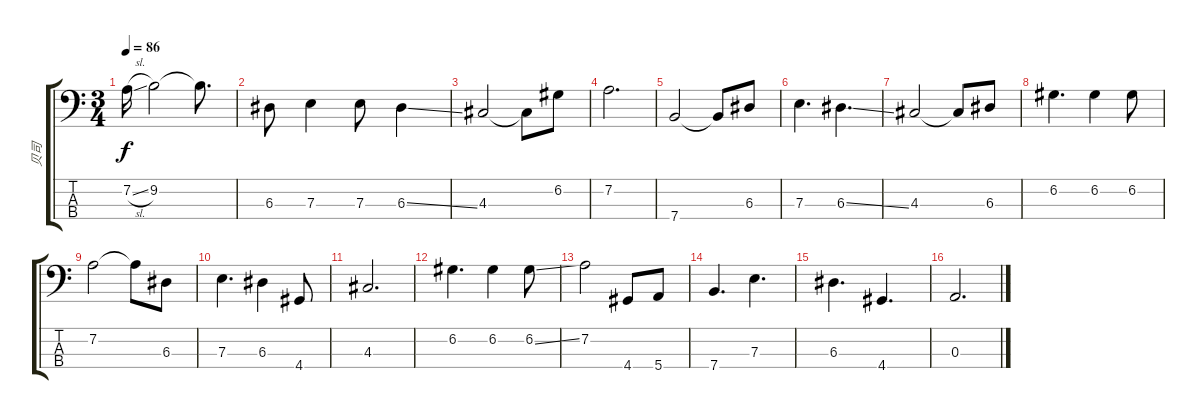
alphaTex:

\track ("贝司" "贝司") {instrument electricbassfinger}
\staff {score tabs}
\tuning (G2 D2 A1 E1) {hide}
\ts (3 4)
\tempo 86
\clef f4
\ks c
7.2{sl}.16{dy f} 9.2.2 9.2{t}.8{d} |
6.3.8 7.3.4 7.3.8 6.3{ss}.4 |
4.3.2 4.3{t}.8 6.2.8 |
7.2.2{d} |
7.4.2 7.4{t}.8 6.3.8 |
7.3.4{d} 6.3{ss}.4{d} |
4.3.2 4.3{t}.8 6.3.8 |
6.2.4{d} 6.2.4 6.2.8 |
7.2.2 7.2{t}.8 6.3.8 |
7.3.4{d} 6.3.4 4.4.8 |
4.3.2{d} |
6.2.4{d} 6.2.4 6.2{ss}.8 |
7.2.2 4.4.8 5.4.8 |
7.4.4{d} 7.3.4{d} |
6.3.4{d} 4.4.4{d} |
0.3.2{d}
